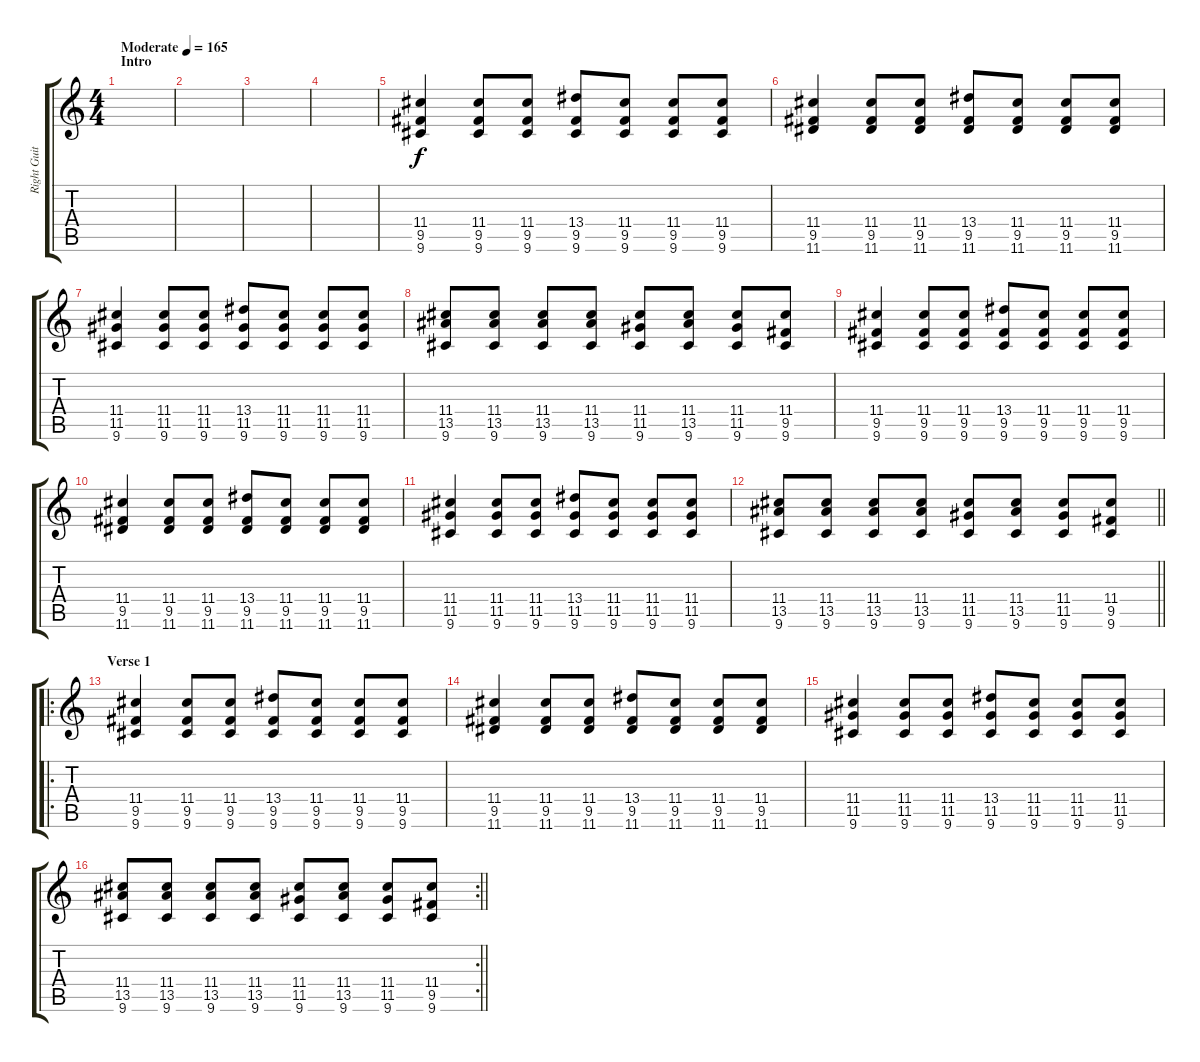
\track ("Right Guitar" "Right Guit") {instrument overdrivenguitar}
\staff {score tabs}
\tuning (E4 B3 G3 D3 A2 E2) {hide}
\ts (4 4)
\section ("" "Intro")
\tempo (165 "Moderate")
\clef g2
\ks c
|
|
|
|
(11.4 9.5 9.6).4 (11.4 9.5 9.6).8 (11.4 9.5 9.6).8 (13.4 9.5 9.6).8 (11.4 9.5 9.6).8 (11.4 9.5 9.6).8 (11.4 9.5 9.6).8 |
(11.4 9.5 11.6).4 (11.4 9.5 11.6).8 (11.4 9.5 11.6).8 (13.4 9.5 11.6).8 (11.4 9.5 11.6).8 (11.4 9.5 11.6).8 (11.4 9.5 11.6).8 |
(11.4 11.5 9.6).4 (11.4 11.5 9.6).8 (11.4 11.5 9.6).8 (13.4 11.5 9.6).8 (11.4 11.5 9.6).8 (11.4 11.5 9.6).8 (11.4 11.5 9.6).8 |
(11.4 13.5 9.6).8 (11.4 13.5 9.6).8 (11.4 13.5 9.6).8 (11.4 13.5 9.6).8 (11.4 11.5 9.6).8 (11.4 13.5 9.6).8 (11.4 11.5 9.6).8 (11.4 9.5 9.6).8 |
(11.4 9.5 9.6).4 (11.4 9.5 9.6).8 (11.4 9.5 9.6).8 (13.4 9.5 9.6).8 (11.4 9.5 9.6).8 (11.4 9.5 9.6).8 (11.4 9.5 9.6).8 |
(11.4 9.5 11.6).4 (11.4 9.5 11.6).8 (11.4 9.5 11.6).8 (13.4 9.5 11.6).8 (11.4 9.5 11.6).8 (11.4 9.5 11.6).8 (11.4 9.5 11.6).8 |
(11.4 11.5 9.6).4 (11.4 11.5 9.6).8 (11.4 11.5 9.6).8 (13.4 11.5 9.6).8 (11.4 11.5 9.6).8 (11.4 11.5 9.6).8 (11.4 11.5 9.6).8 |
\barLineRight lightlight
(11.4 13.5 9.6).8 (11.4 13.5 9.6).8 (11.4 13.5 9.6).8 (11.4 13.5 9.6).8 (11.4 11.5 9.6).8 (11.4 13.5 9.6).8 (11.4 11.5 9.6).8 (11.4 9.5 9.6).8 |
\ro
\section ("" "Verse 1")
(11.4 9.5 9.6).4 (11.4 9.5 9.6).8 (11.4 9.5 9.6).8 (13.4 9.5 9.6).8 (11.4 9.5 9.6).8 (11.4 9.5 9.6).8 (11.4 9.5 9.6).8 |
(11.4 9.5 11.6).4 (11.4 9.5 11.6).8 (11.4 9.5 11.6).8 (13.4 9.5 11.6).8 (11.4 9.5 11.6).8 (11.4 9.5 11.6).8 (11.4 9.5 11.6).8 |
(11.4 11.5 9.6).4 (11.4 11.5 9.6).8 (11.4 11.5 9.6).8 (13.4 11.5 9.6).8 (11.4 11.5 9.6).8 (11.4 11.5 9.6).8 (11.4 11.5 9.6).8 |
\rc 2
\barLineRight lightlight
(11.4 13.5 9.6).8 (11.4 13.5 9.6).8 (11.4 13.5 9.6).8 (11.4 13.5 9.6).8 (11.4 11.5 9.6).8 (11.4 13.5 9.6).8 (11.4 11.5 9.6).8 (11.4 9.5 9.6).8
